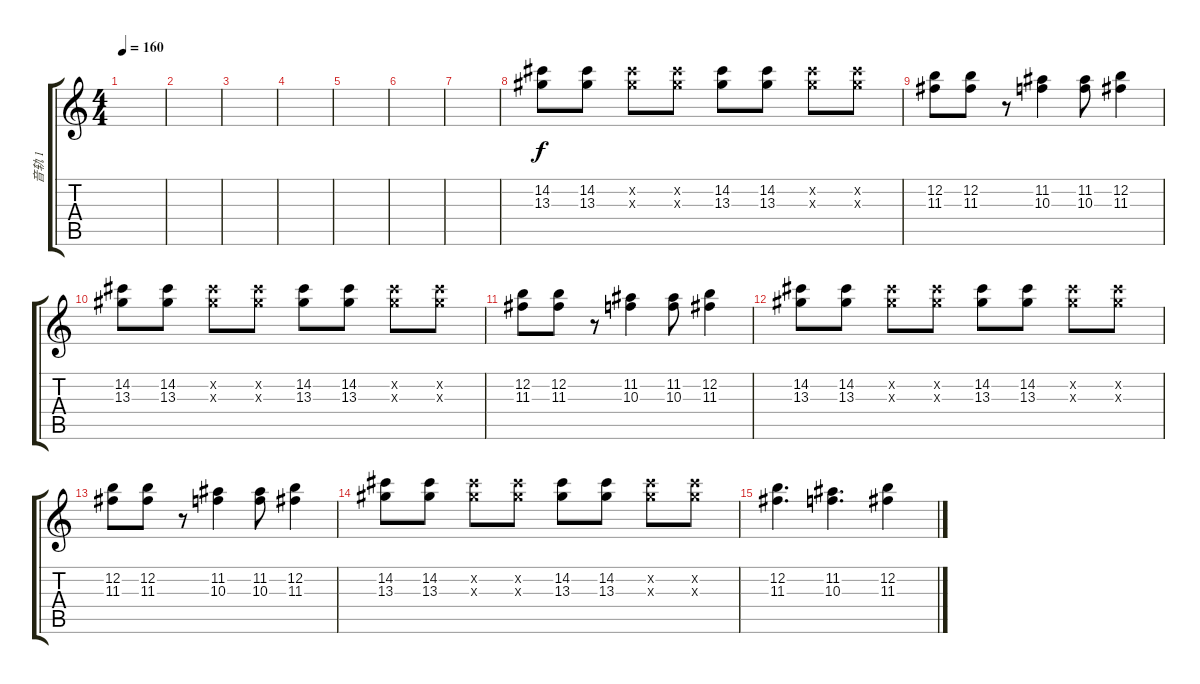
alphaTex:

\track ("音轨 1" "音轨 1") {instrument distortionguitar}
\staff {score tabs}
\tuning (E4 B3 G3 D3 A2 E2) {hide}
\ts (4 4)
\tempo 160
\clef g2
\ks c
|
|
|
|
|
|
|
(14.2 13.3).8 (14.2 13.3).8 (14.2{x} 13.3{x}).8 (14.2{x} 13.3{x}).8 (14.2 13.3).8 (14.2 13.3).8 (14.2{x} 13.3{x}).8 (14.2{x} 13.3{x}).8 |
(12.2 11.3).8 (12.2 11.3).8 r.8 (11.2 10.3).4 (11.2 10.3).8 (12.2 11.3).4 |
(14.2 13.3).8 (14.2 13.3).8 (14.2{x} 13.3{x}).8 (14.2{x} 13.3{x}).8 (14.2 13.3).8 (14.2 13.3).8 (14.2{x} 13.3{x}).8 (14.2{x} 13.3{x}).8 |
(12.2 11.3).8 (12.2 11.3).8 r.8 (11.2 10.3).4 (11.2 10.3).8 (12.2 11.3).4 |
(14.2 13.3).8 (14.2 13.3).8 (14.2{x} 13.3{x}).8 (14.2{x} 13.3{x}).8 (14.2 13.3).8 (14.2 13.3).8 (14.2{x} 13.3{x}).8 (14.2{x} 13.3{x}).8 |
(12.2 11.3).8 (12.2 11.3).8 r.8 (11.2 10.3).4 (11.2 10.3).8 (12.2 11.3).4 |
(14.2 13.3).8 (14.2 13.3).8 (14.2{x} 13.3{x}).8 (14.2{x} 13.3{x}).8 (14.2 13.3).8 (14.2 13.3).8 (14.2{x} 13.3{x}).8 (14.2{x} 13.3{x}).8 |
(12.2 11.3).4{d} (11.2 10.3).4{d} (12.2 11.3).4
